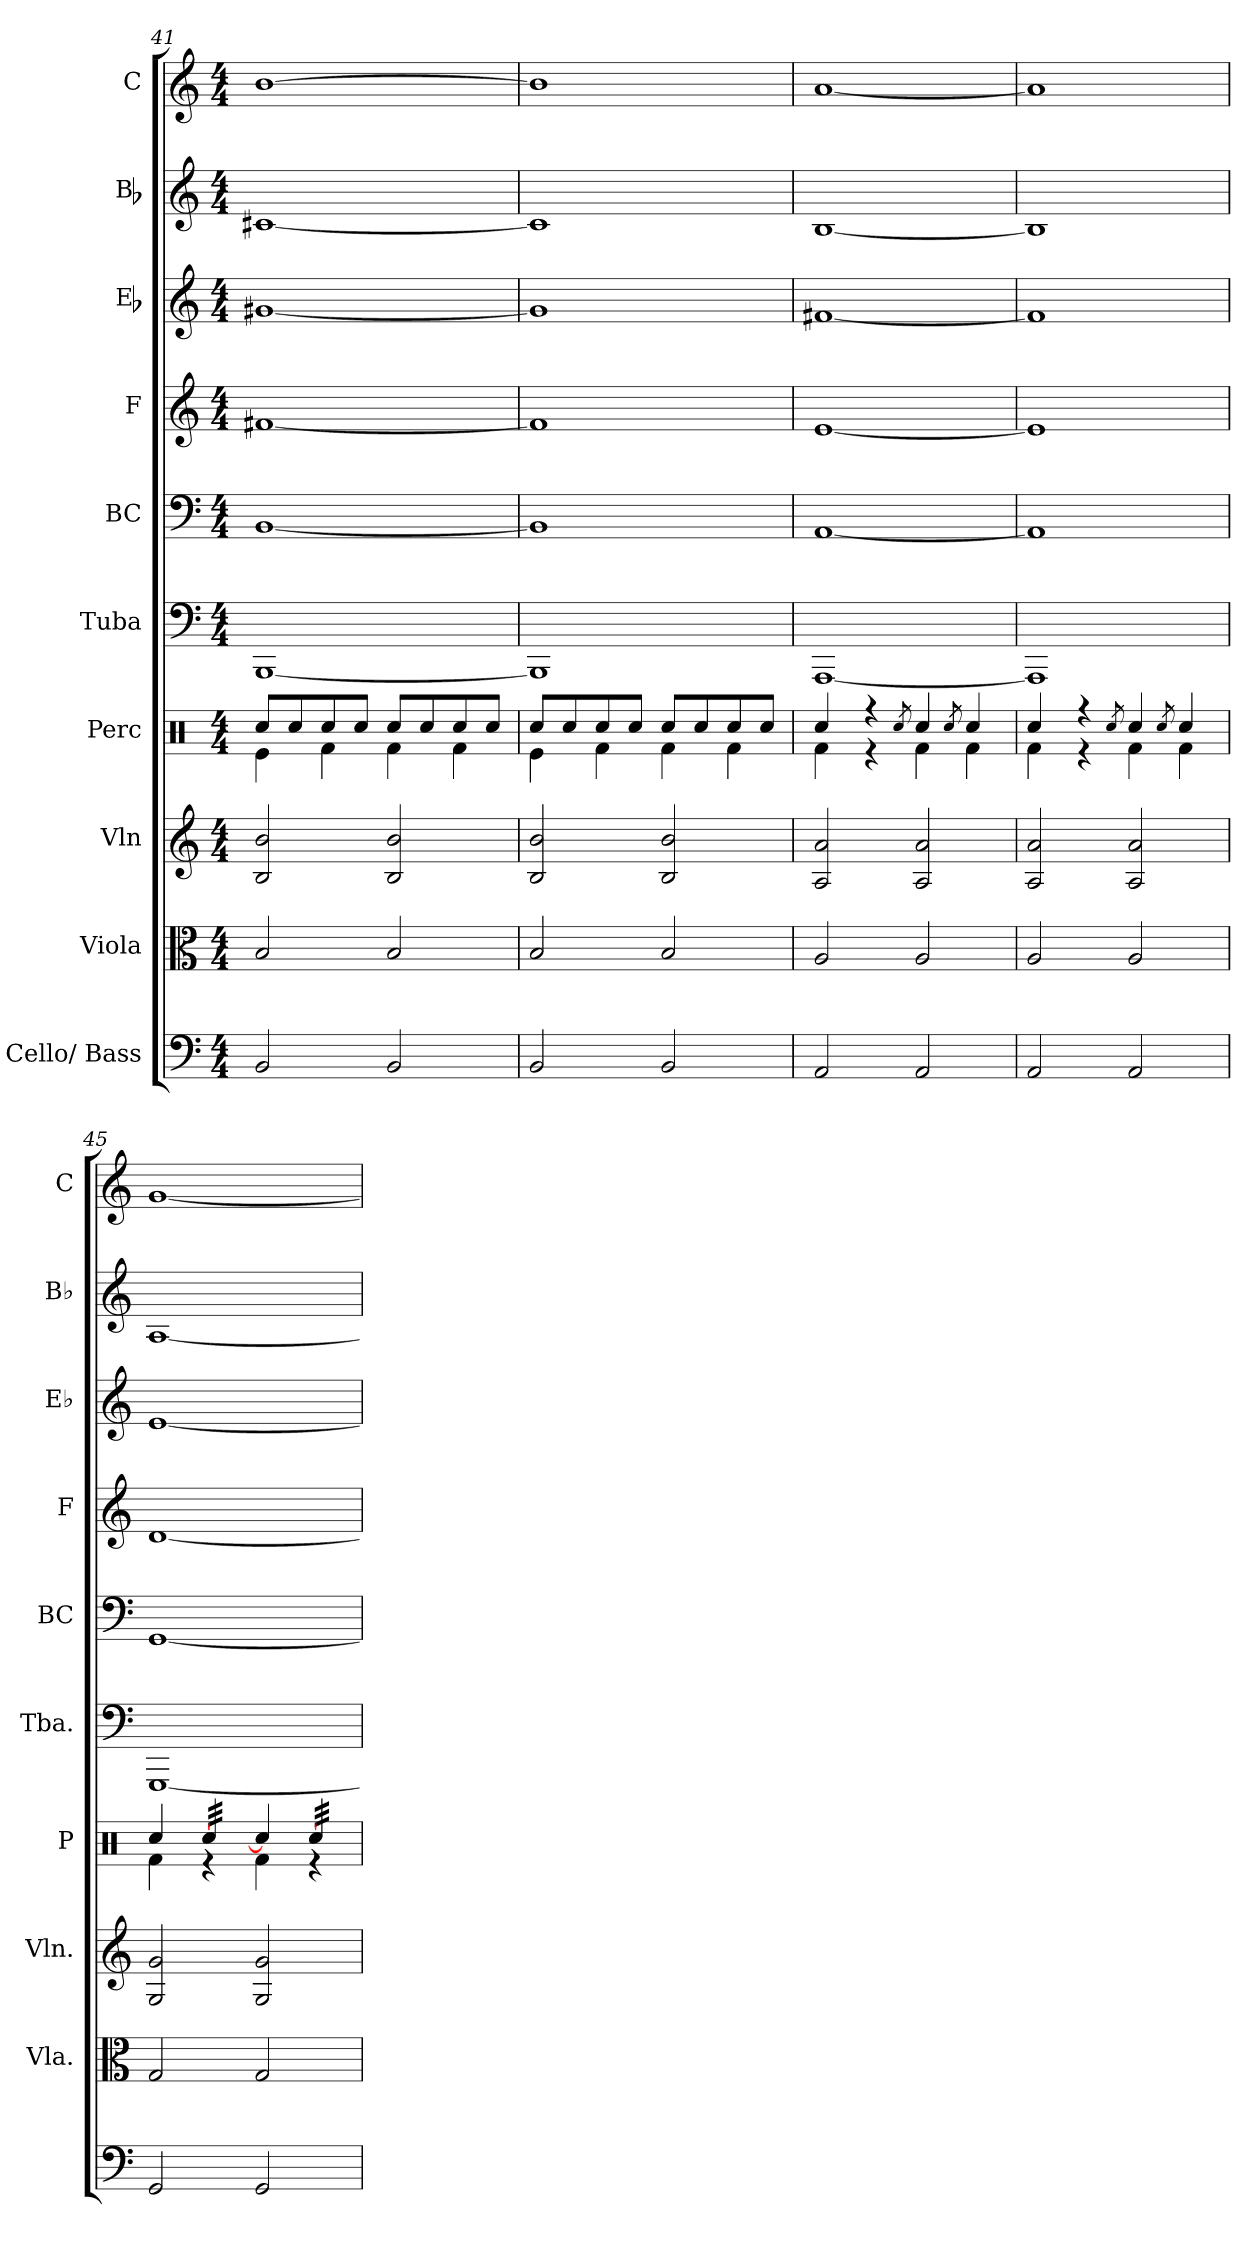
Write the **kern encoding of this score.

**kern	**kern	**kern	**kern	**kern	**kern	**kern	**kern	**kern	**kern
*part10	*part9	*part8	*part7	*part6	*part5	*part4	*part3	*part2	*part1
*staff10	*staff9	*staff8	*staff7	*staff6	*staff5	*staff4	*staff3	*staff2	*staff1
*I"Cello/ Bass	*I"Viola	*I"Vln	*I"Perc	*I"Tuba	*I"BC	*I"F	*I"Eb	*I"Bb	*I"C
*	*I'Vla.	*I'Vln.	*I'P	*I'Tba.	*I'BC	*I'F	*I'Eb	*I'Bb	*I'C
*clefF4	*clefC3	*clefG2	*clefX	*clefF4	*clefF4	*clefG2	*clefG2	*clefG2	*clefG2
*	*	*	*	*	*	*ITrd4c7	*ITrd5c9	*ITrd1c2	*
*k[]	*k[]	*k[]	*k[]	*k[]	*k[]	*k[b-]	*k[b-e-a-]	*k[b-e-]	*k[]
*M4/4	*M4/4	*M4/4	*M4/4	*M4/4	*M4/4	*M4/4	*M4/4	*M4/4	*M4/4
=41	=41	=41	=41	=41	=41	=41	=41	=41	=41
*	*	*	*^	*	*	*	*	*	*
2BBi/	2Bi/	2Bi/ 2bi	8Rcci/L	4Rei\	[<1BBBi	[<1BBi	[<1Bni	[<1Bni	[<1Bni	[>1bi
.	.	.	8Rcci/	.	.	.	.	.	.	.
.	.	.	8Rcci/	4Rfi\	.	.	.	.	.	.
.	.	.	8Rcci/J	.	.	.	.	.	.	.
2BBi/	2Bi/	2Bi/ 2bi	8Rcci/L	4Rfi\	.	.	.	.	.	.
.	.	.	8Rcci/	.	.	.	.	.	.	.
.	.	.	8Rcci/	4Rfi\	.	.	.	.	.	.
.	.	.	8Rcci/J	.	.	.	.	.	.	.
=42	=42	=42	=42	=42	=42	=42	=42	=42	=42	=42
2BBi/	2Bi/	2Bi/ 2bi	8Rcci/L	4Rei\	1BBBi]	1BBi]	1Bi]	1Bi]	1Bi]	1bi]
.	.	.	8Rcci/	.	.	.	.	.	.	.
.	.	.	8Rcci/	4Rfi\	.	.	.	.	.	.
.	.	.	8Rcci/J	.	.	.	.	.	.	.
2BBi/	2Bi/	2Bi/ 2bi	8Rcci/L	4Rfi\	.	.	.	.	.	.
.	.	.	8Rcci/	.	.	.	.	.	.	.
.	.	.	8Rcci/	4Rfi\	.	.	.	.	.	.
.	.	.	8Rcci/J	.	.	.	.	.	.	.
=43	=43	=43	=43	=43	=43	=43	=43	=43	=43	=43
2AAi/	2Ai/	2Ai/ 2ai	4Rcci/	4Rfi\	[<1AAAi	[<1AAi	[<1Ai	[<1Ani	[<1Ai	[<1ai
.	.	.	4r	4r	.	.	.	.	.	.
.	.	.	8qRcci/	.	.	.	.	.	.	.
2AAi/	2Ai/	2Ai/ 2ai	4Rcci/	4Rfi\	.	.	.	.	.	.
.	.	.	8qRcci/	.	.	.	.	.	.	.
.	.	.	4Rcci/	4Rfi\	.	.	.	.	.	.
=44	=44	=44	=44	=44	=44	=44	=44	=44	=44	=44
2AAi/	2Ai/	2Ai/ 2ai	4Rcci/	4Rfi\	1AAAi]	1AAi]	1Ai]	1Ai]	1Ai]	1ai]
.	.	.	4r	4r	.	.	.	.	.	.
.	.	.	8qRcci/	.	.	.	.	.	.	.
2AAi/	2Ai/	2Ai/ 2ai	4Rcci/	4Rfi\	.	.	.	.	.	.
.	.	.	8qRcci/	.	.	.	.	.	.	.
.	.	.	4Rcci/	4Rfi\	.	.	.	.	.	.
=45	=45	=45	=45	=45	=45	=45	=45	=45	=45	=45
2GGi/	2Gi/	2Gi/ 2gi	4Rcci/	4Rfi\	[<1GGGi	[<1GGi	[<1Gi	[<1Gi	[<1Gi	[<1gi
*	*	*	*tremolo	*	*	*	*	*	*	*
.	.	.	[>32Rcci/LLL	4r	.	.	.	.	.	.
.	.	.	32Rcci/	.	.	.	.	.	.	.
.	.	.	32Rcci/	.	.	.	.	.	.	.
.	.	.	32Rcci/	.	.	.	.	.	.	.
.	.	.	32Rcci/	.	.	.	.	.	.	.
.	.	.	32Rcci/	.	.	.	.	.	.	.
.	.	.	32Rcci/	.	.	.	.	.	.	.
.	.	.	32Rcci/JJJ	.	.	.	.	.	.	.
*	*	*	*Xtremolo	*	*	*	*	*	*	*
2GGi/	2Gi/	2Gi/ 2gi	4Rcci/]	4Rfi\	.	.	.	.	.	.
*	*	*	*tremolo	*	*	*	*	*	*	*
.	.	.	[>32Rcci/LLL	4r	.	.	.	.	.	.
.	.	.	32Rcci/	.	.	.	.	.	.	.
.	.	.	32Rcci/	.	.	.	.	.	.	.
.	.	.	32Rcci/	.	.	.	.	.	.	.
.	.	.	32Rcci/	.	.	.	.	.	.	.
.	.	.	32Rcci/	.	.	.	.	.	.	.
.	.	.	32Rcci/	.	.	.	.	.	.	.
.	.	.	32Rcci/JJJ	.	.	.	.	.	.	.
*	*	*	*Xtremolo	*	*	*	*	*	*	*
*	*	*	*v	*v	*	*	*	*	*	*
=	=	=	=	=	=	=	=	=	=
*-	*-	*-	*-	*-	*-	*-	*-	*-	*-
